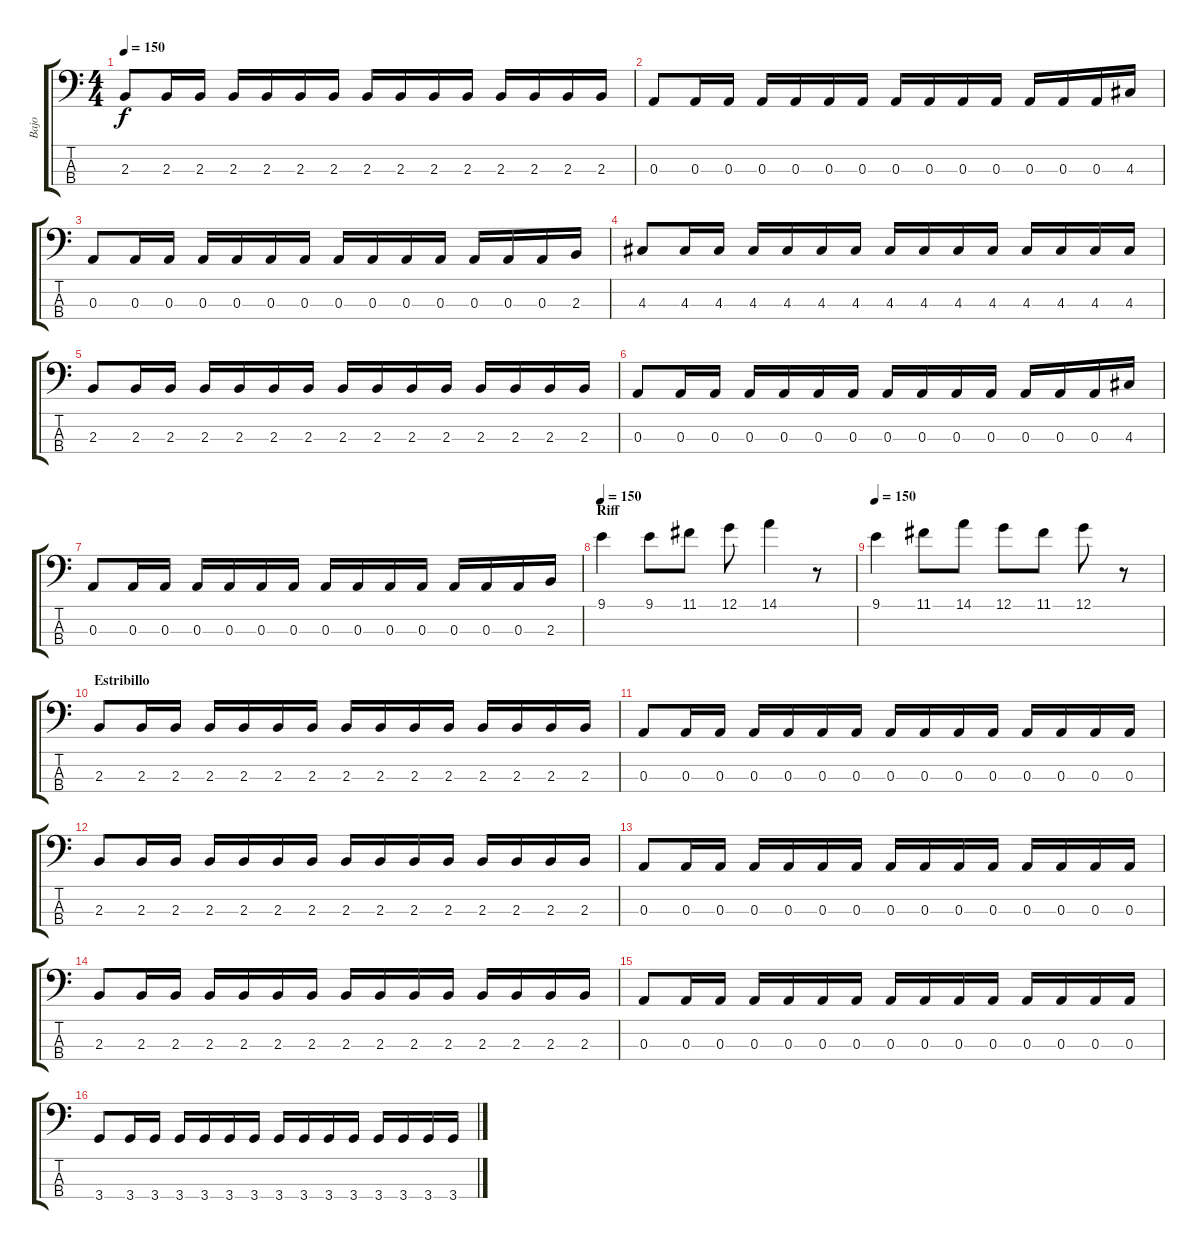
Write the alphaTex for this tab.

\track ("Bajo" "Bajo") {instrument electricbassfinger}
\staff {score tabs}
\tuning (G2 D2 A1 E1) {hide}
\ts (4 4)
\tempo 150
\clef f4
\ks c
2.3.8{dy f} 2.3.16 2.3.16 2.3.16 2.3.16 2.3.16 2.3.16 2.3.16 2.3.16 2.3.16 2.3.16 2.3.16 2.3.16 2.3.16 2.3.16 |
0.3.8 0.3.16 0.3.16 0.3.16 0.3.16 0.3.16 0.3.16 0.3.16 0.3.16 0.3.16 0.3.16 0.3.16 0.3.16 0.3.16 4.3.16 |
0.3.8 0.3.16 0.3.16 0.3.16 0.3.16 0.3.16 0.3.16 0.3.16 0.3.16 0.3.16 0.3.16 0.3.16 0.3.16 0.3.16 2.3.16 |
4.3.8 4.3.16 4.3.16 4.3.16 4.3.16 4.3.16 4.3.16 4.3.16 4.3.16 4.3.16 4.3.16 4.3.16 4.3.16 4.3.16 4.3.16 |
2.3.8 2.3.16 2.3.16 2.3.16 2.3.16 2.3.16 2.3.16 2.3.16 2.3.16 2.3.16 2.3.16 2.3.16 2.3.16 2.3.16 2.3.16 |
0.3.8 0.3.16 0.3.16 0.3.16 0.3.16 0.3.16 0.3.16 0.3.16 0.3.16 0.3.16 0.3.16 0.3.16 0.3.16 0.3.16 4.3.16 |
0.3.8 0.3.16 0.3.16 0.3.16 0.3.16 0.3.16 0.3.16 0.3.16 0.3.16 0.3.16 0.3.16 0.3.16 0.3.16 0.3.16 2.3.16 |
\section ("" "Riff")
\tempo 150
9.1.4 9.1.8 11.1.8 12.1.8 14.1.4 r.8 |
\tempo 150
9.1.4 11.1.8 14.1.8 12.1.8 11.1.8 12.1.8 r.8 |
\section ("" "Estribillo")
2.3.8 2.3.16 2.3.16 2.3.16 2.3.16 2.3.16 2.3.16 2.3.16 2.3.16 2.3.16 2.3.16 2.3.16 2.3.16 2.3.16 2.3.16 |
0.3.8 0.3.16 0.3.16 0.3.16 0.3.16 0.3.16 0.3.16 0.3.16 0.3.16 0.3.16 0.3.16 0.3.16 0.3.16 0.3.16 0.3.16 |
2.3.8 2.3.16 2.3.16 2.3.16 2.3.16 2.3.16 2.3.16 2.3.16 2.3.16 2.3.16 2.3.16 2.3.16 2.3.16 2.3.16 2.3.16 |
0.3.8 0.3.16 0.3.16 0.3.16 0.3.16 0.3.16 0.3.16 0.3.16 0.3.16 0.3.16 0.3.16 0.3.16 0.3.16 0.3.16 0.3.16 |
2.3.8 2.3.16 2.3.16 2.3.16 2.3.16 2.3.16 2.3.16 2.3.16 2.3.16 2.3.16 2.3.16 2.3.16 2.3.16 2.3.16 2.3.16 |
0.3.8 0.3.16 0.3.16 0.3.16 0.3.16 0.3.16 0.3.16 0.3.16 0.3.16 0.3.16 0.3.16 0.3.16 0.3.16 0.3.16 0.3.16 |
3.4.8 3.4.16 3.4.16 3.4.16 3.4.16 3.4.16 3.4.16 3.4.16 3.4.16 3.4.16 3.4.16 3.4.16 3.4.16 3.4.16 3.4.16
